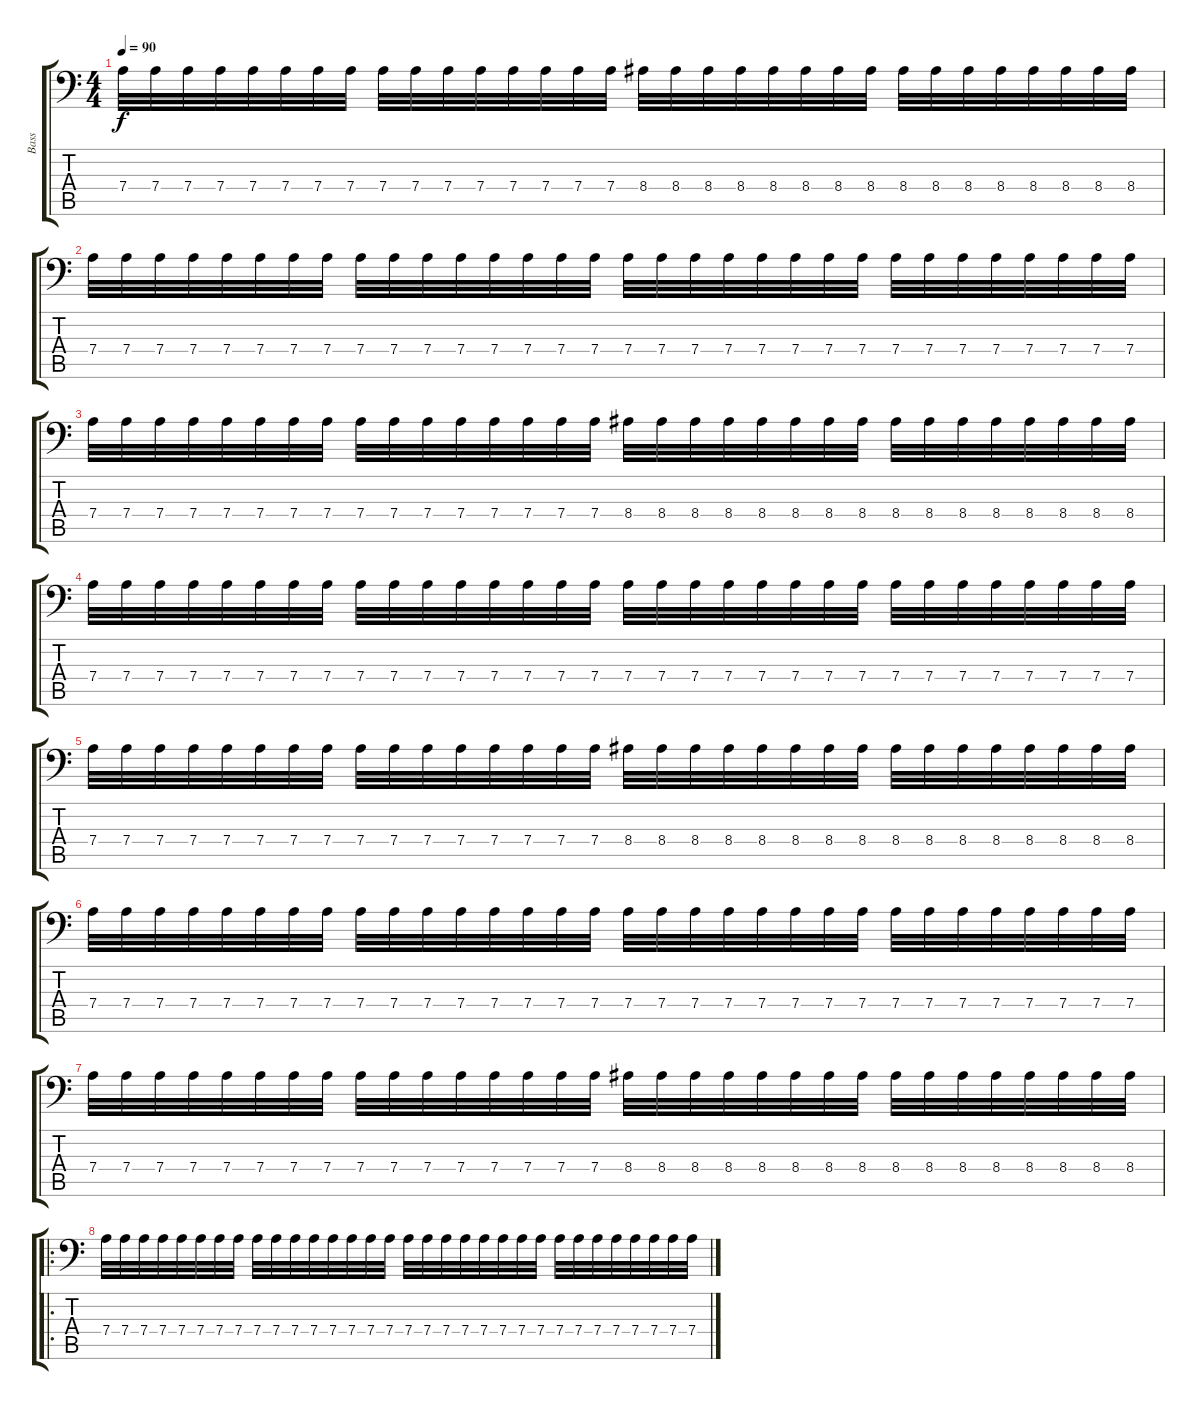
\track ("Bass" "Bass") {instrument overdrivenguitar}
\staff {score tabs}
\tuning (E3 B2 G2 D2 A1 E1) {hide}
\ts (4 4)
\tempo 90
\clef f4
\ks c
7.4.32{dy f} 7.4.32 7.4.32 7.4.32 7.4.32 7.4.32 7.4.32 7.4.32 7.4.32 7.4.32 7.4.32 7.4.32 7.4.32 7.4.32 7.4.32 7.4.32 8.4.32 8.4.32 8.4.32 8.4.32 8.4.32 8.4.32 8.4.32 8.4.32 8.4.32 8.4.32 8.4.32 8.4.32 8.4.32 8.4.32 8.4.32 8.4.32 |
7.4.32 7.4.32 7.4.32 7.4.32 7.4.32 7.4.32 7.4.32 7.4.32 7.4.32 7.4.32 7.4.32 7.4.32 7.4.32 7.4.32 7.4.32 7.4.32 7.4.32 7.4.32 7.4.32 7.4.32 7.4.32 7.4.32 7.4.32 7.4.32 7.4.32 7.4.32 7.4.32 7.4.32 7.4.32 7.4.32 7.4.32 7.4.32 |
7.4.32 7.4.32 7.4.32 7.4.32 7.4.32 7.4.32 7.4.32 7.4.32 7.4.32 7.4.32 7.4.32 7.4.32 7.4.32 7.4.32 7.4.32 7.4.32 8.4.32 8.4.32 8.4.32 8.4.32 8.4.32 8.4.32 8.4.32 8.4.32 8.4.32 8.4.32 8.4.32 8.4.32 8.4.32 8.4.32 8.4.32 8.4.32 |
7.4.32 7.4.32 7.4.32 7.4.32 7.4.32 7.4.32 7.4.32 7.4.32 7.4.32 7.4.32 7.4.32 7.4.32 7.4.32 7.4.32 7.4.32 7.4.32 7.4.32 7.4.32 7.4.32 7.4.32 7.4.32 7.4.32 7.4.32 7.4.32 7.4.32 7.4.32 7.4.32 7.4.32 7.4.32 7.4.32 7.4.32 7.4.32 |
7.4.32 7.4.32 7.4.32 7.4.32 7.4.32 7.4.32 7.4.32 7.4.32 7.4.32 7.4.32 7.4.32 7.4.32 7.4.32 7.4.32 7.4.32 7.4.32 8.4.32 8.4.32 8.4.32 8.4.32 8.4.32 8.4.32 8.4.32 8.4.32 8.4.32 8.4.32 8.4.32 8.4.32 8.4.32 8.4.32 8.4.32 8.4.32 |
7.4.32 7.4.32 7.4.32 7.4.32 7.4.32 7.4.32 7.4.32 7.4.32 7.4.32 7.4.32 7.4.32 7.4.32 7.4.32 7.4.32 7.4.32 7.4.32 7.4.32 7.4.32 7.4.32 7.4.32 7.4.32 7.4.32 7.4.32 7.4.32 7.4.32 7.4.32 7.4.32 7.4.32 7.4.32 7.4.32 7.4.32 7.4.32 |
7.4.32 7.4.32 7.4.32 7.4.32 7.4.32 7.4.32 7.4.32 7.4.32 7.4.32 7.4.32 7.4.32 7.4.32 7.4.32 7.4.32 7.4.32 7.4.32 8.4.32 8.4.32 8.4.32 8.4.32 8.4.32 8.4.32 8.4.32 8.4.32 8.4.32 8.4.32 8.4.32 8.4.32 8.4.32 8.4.32 8.4.32 8.4.32 |
\ro
7.4.32 7.4.32 7.4.32 7.4.32 7.4.32 7.4.32 7.4.32 7.4.32 7.4.32 7.4.32 7.4.32 7.4.32 7.4.32 7.4.32 7.4.32 7.4.32 7.4.32 7.4.32 7.4.32 7.4.32 7.4.32 7.4.32 7.4.32 7.4.32 7.4.32 7.4.32 7.4.32 7.4.32 7.4.32 7.4.32 7.4.32 7.4.32
